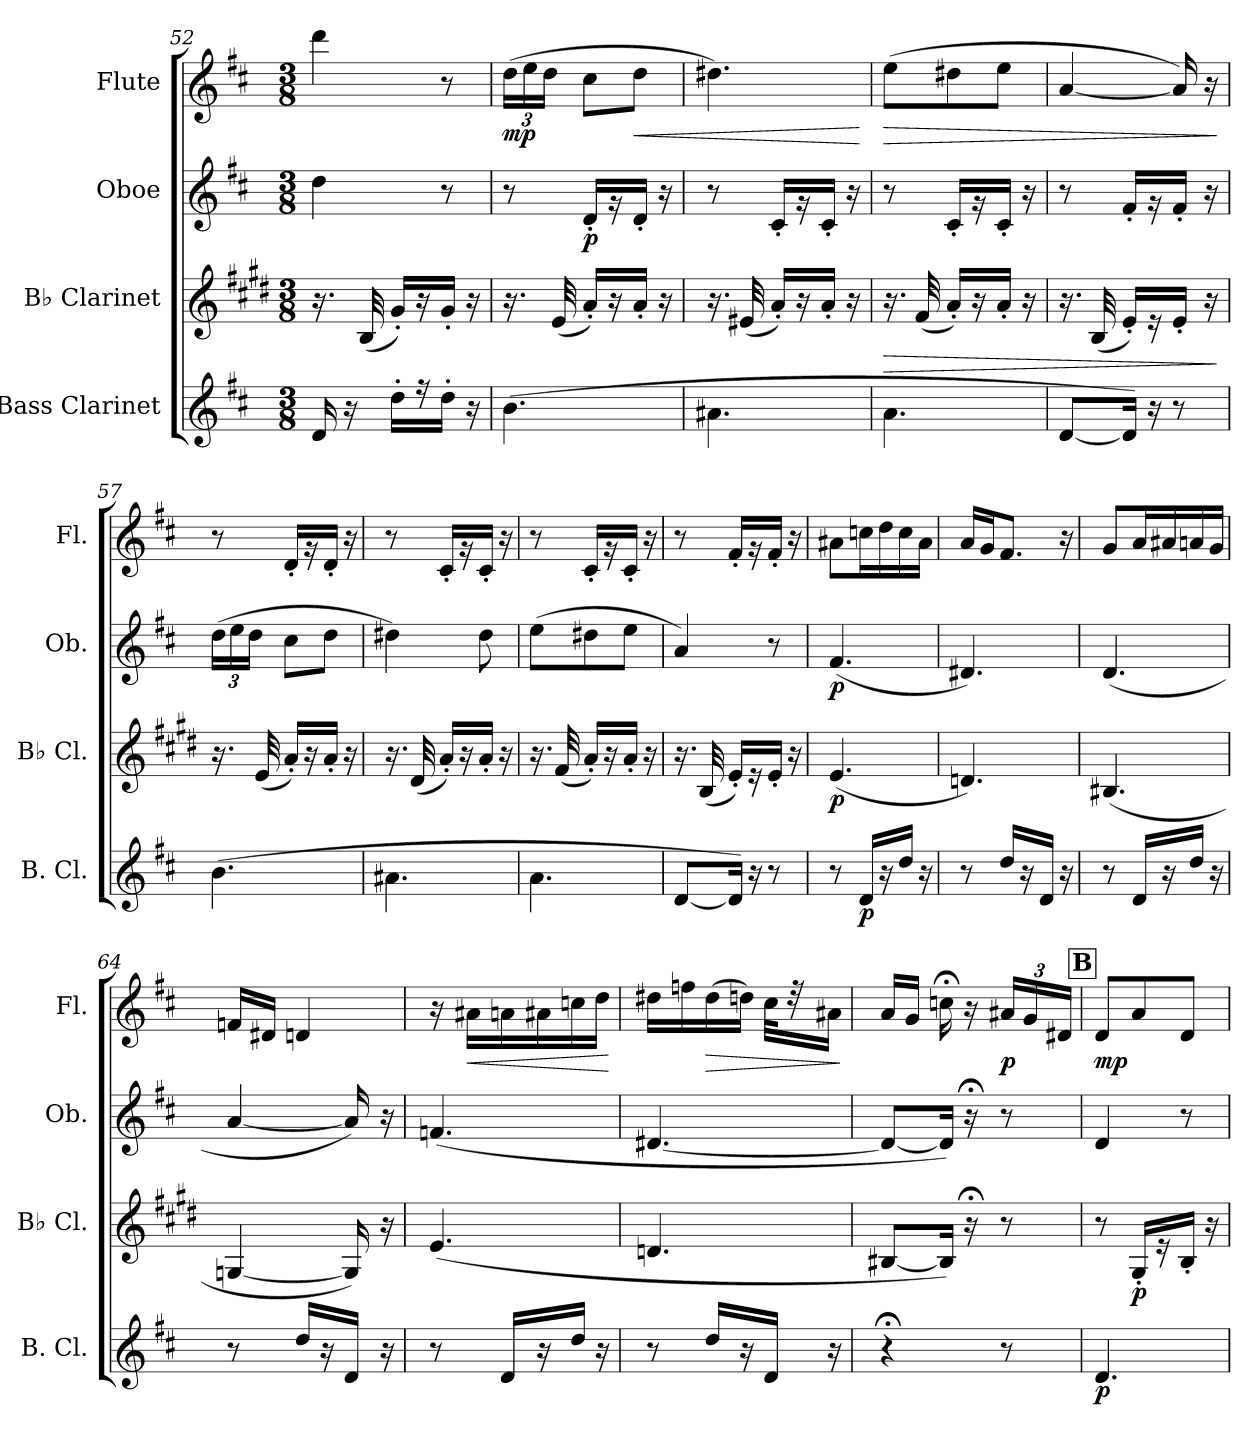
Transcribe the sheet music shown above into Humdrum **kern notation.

**kern	**dynam	**kern	**dynam	**kern	**dynam	**kern	**dynam
*part4	*part4	*part3	*part3	*part2	*part2	*part1	*part1
*staff4	*staff4	*staff3	*staff3	*staff2	*staff2	*staff1	*staff1
*I"Bass Clarinet	*	*I"B♭ Clarinet	*	*I"Oboe	*	*I"Flute	*
*I'B. Cl.	*	*I'B♭ Cl.	*	*I'Ob.	*	*I'Fl.	*
*clefG2	*	*clefG2	*	*clefG2	*	*clefG2	*
*ITrd8c14	*	*ITrd1c2	*	*	*	*	*
*k[f#c#]	*	*k[f#c#]	*	*k[f#c#]	*	*k[f#c#]	*
*M3/8	*	*M3/8	*	*M3/8	*	*M3/8	*
=52	=52	=52	=52	=52	=52	=52	=52
16D/	.	16.r	.	4dd\	.	4ddd\	.
16r	.	.	.	.	.	.	.
.	.	(<32A/	.	.	.	.	.
16d'\LL	.	16f#'/LL)	.	.	.	.	.
16r	.	16r	.	.	.	.	.
16d'\JJ	.	16f#'/JJ	.	8r	.	8r	.
16r	.	16r	.	.	.	.	.
=53	=53	=53	=53	=53	=53	=53	=53
*	*	*	*	*	*	*Xbrackettup	*
!	!	!	!	!	!	!	!LO:DY:b
(>4.B\	.	16.r	.	8r	.	(>24dd\LL	mp
.	.	.	.	.	.	24ee\	.
.	.	.	.	.	.	24dd\JJ	.
.	.	(<32d/	.	.	.	.	.
!	!	!	!	!	!LO:DY:b	!	!
.	.	16g'/LL)	.	16d'/LL	p	8cc#\L	.
.	.	16r	.	16rg	.	.	.
!	!	!	!	!	!	!	!LO:HP:b
.	.	16g'/JJ	.	16d'/JJ	.	8dd\J	<
.	.	16r	.	16r	.	.	.
=54	=54	=54	=54	=54	=54	=54	=54
4.A#X\	.	16.r	.	8r	.	4.dd#X\)	.
.	.	(<32d#X/	.	.	.	.	.
.	.	16g'/LL)	.	16c#'/LL	.	.	.
.	.	16r	.	16rg	.	.	.
.	.	16g'/JJ	.	16c#'/JJ	.	.	.
.	.	16r	.	16r	.	.	.
.	.	.	.	.	.	.	[
!!LO:LB:g=z
=55	=55	=55	=55	=55	=55	=55	=55
!	!	!	!LO:HP:b	!	!	!	!LO:HP:b
4.A\	.	16.r	>	8r	.	(>8ee\L	>
.	.	(<32e/	.	.	.	.	.
.	.	16g'/LL)	.	16c#'/LL	.	8dd#X\	.
.	.	16r	.	16rg	.	.	.
.	.	16g'/JJ	.	16c#'/JJ	.	8ee\J	.
.	.	16r	.	16r	.	.	.
=56	=56	=56	=56	=56	=56	=56	=56
[8D/L	.	16.r	.	8r	.	[4a/	.
.	.	(<32A/	.	.	.	.	.
16D/Jk])	.	16d'/LL)	.	16f#'/LL	.	.	.
16r	.	16r	.	16rg	.	.	.
8r	.	16d'/JJ	.	16f#'/JJ	.	16a/])	.
.	.	16r	.	16r	.	16r	.
.	.	.	]	.	.	.	]
=57	=57	=57	=57	=57	=57	=57	=57
*	*	*	*	*Xbrackettup	*	*	*
(>4.B\	.	16.r	.	(>24dd\LL	.	8r	.
.	.	.	.	24ee\	.	.	.
.	.	.	.	24dd\JJ	.	.	.
.	.	(<32d/	.	.	.	.	.
.	.	16g'/LL)	.	8cc#\L	.	16d'/LL	.
.	.	16r	.	.	.	16rg	.
.	.	16g'/JJ	.	8dd\J	.	16d'/JJ	.
.	.	16r	.	.	.	16r	.
=58	=58	=58	=58	=58	=58	=58	=58
4.A#X\	.	16.r	.	4dd#X\)	.	8r	.
.	.	(<32c#/	.	.	.	.	.
.	.	16g'/LL)	.	.	.	16c#'/LL	.
.	.	16r	.	.	.	16rg	.
.	.	16g'/JJ	.	8dd#\	.	16c#'/JJ	.
.	.	16r	.	.	.	16r	.
=59	=59	=59	=59	=59	=59	=59	=59
4.A\	.	16.r	.	(>8ee\L	.	8r	.
.	.	(<32e/	.	.	.	.	.
.	.	16g'/LL)	.	8dd#X\	.	16c#'/LL	.
.	.	16r	.	.	.	16rg	.
.	.	16g'/JJ	.	8ee\J	.	16c#'/JJ	.
.	.	16r	.	.	.	16r	.
=60	=60	=60	=60	=60	=60	=60	=60
[8D/L	.	16.r	.	4a/)	.	8r	.
.	.	(<32A/	.	.	.	.	.
16D/Jk])	.	16d'/LL)	.	.	.	16f#'/LL	.
16r	.	16r	.	.	.	16rg	.
8r	.	16d'/JJ	.	8r	.	16f#'/JJ	.
.	.	16r	.	.	.	16r	.
!!LO:LB:g=z
=61	=61	=61	=61	=61	=61	=61	=61
!	!	!	!LO:DY:b	!	!LO:DY:b	!	!
8r	.	(<4.d/	p	(<4.f#/	p	8a#X\L	.
!	!LO:DY:b	!	!	!	!	!	!
16D/LL	p	.	.	.	.	16ccn\L	.
16r	.	.	.	.	.	16dd\	.
16d/JJ	.	.	.	.	.	16cc\	.
16r	.	.	.	.	.	16a#\JJ	.
=62	=62	=62	=62	=62	=62	=62	=62
8r	.	4.cn/)	.	4.d#X/)	.	16a/LL	.
.	.	.	.	.	.	16g/J	.
16d/LL	.	.	.	.	.	8.f#/J	.
16r	.	.	.	.	.	.	.
16D/JJ	.	.	.	.	.	.	.
16r	.	.	.	.	.	16r	.
=63	=63	=63	=63	=63	=63	=63	=63
8r	.	(<4.A#X/	.	(<4.d/	.	8g/L	.
16D/LL	.	.	.	.	.	16a/L	.
16r	.	.	.	.	.	16a#X/	.
16d/JJ	.	.	.	.	.	16an/	.
16r	.	.	.	.	.	16g/JJ	.
=64	=64	=64	=64	=64	=64	=64	=64
8r	.	[4Fn/	.	[4a/	.	16fn/LL	.
.	.	.	.	.	.	16d#X/JJ	.
16d/LL	.	.	.	.	.	4dn/	.
16r	.	.	.	.	.	.	.
16D/JJ	.	16F/])	.	16a/])	.	.	.
16r	.	16r	.	16r	.	.	.
=65	=65	=65	=65	=65	=65	=65	=65
8r	.	(<4.d/	.	(<4.fn/	.	16r	.
!	!	!	!	!	!	!	!LO:HP:b
.	.	.	.	.	.	16a#X\LL	<
16D/LL	.	.	.	.	.	16an\	.
16r	.	.	.	.	.	16a#X\	.
16d/JJ	.	.	.	.	.	16ccn\	.
16r	.	.	.	.	.	16dd\JJ	.
.	.	.	.	.	.	.	[
!!LO:PB:g=z
=66	=66	=66	=66	=66	=66	=66	=66
8r	.	4.cn/	.	[4.d#X/	.	16dd#X\LL	.
.	.	.	.	.	.	16ffn\	.
!	!	!	!	!	!	!	!LO:HP:b
16d/LL	.	.	.	.	.	(>16dd#\	>
16r	.	.	.	.	.	16ddn\JJ)	.
16D/JJ	.	.	.	.	.	32cc#\KLL	.
.	.	.	.	.	.	32r	.
16r	.	.	.	.	.	16a#X\JJ	.
.	.	.	.	.	.	.	]
=67	=67	=67	=67	=67	=67	=67	=67
4r;<	.	[8A#X/L	.	8d#/L_	.	16a/LL	.
.	.	.	.	.	.	16g/JJ	.
.	.	16A#/Jk])	.	16d#/Jk])	.	16ccn;<\	.
.	.	16r;<	.	16r;<	.	16r	.
!	!	!	!	!	!	!	!LO:DY:b
8r	.	8r	.	8r	.	24a#X/LL	p
.	.	.	.	.	.	24g/	.
.	.	.	.	.	.	24d#X/JJ	.
!!LO:REH:place=s1:a:B:fs=14:t=B
=68	=68	=68	=68	=68	=68	=68	=68
!	!LO:DY:b	!	!	!	!	!	!LO:DY:b
4.D/	p	8r	.	4d/	.	8d/L	mp
!	!	!	!LO:DY:b	!	!	!	!
.	.	16F#'/LL	p	.	.	8a/	.
.	.	16re	.	.	.	.	.
.	.	16A'/JJ	.	8r	.	8d/J	.
.	.	16r	.	.	.	.	.
=	=	=	=	=	=	=	=
*-	*-	*-	*-	*-	*-	*-	*-
